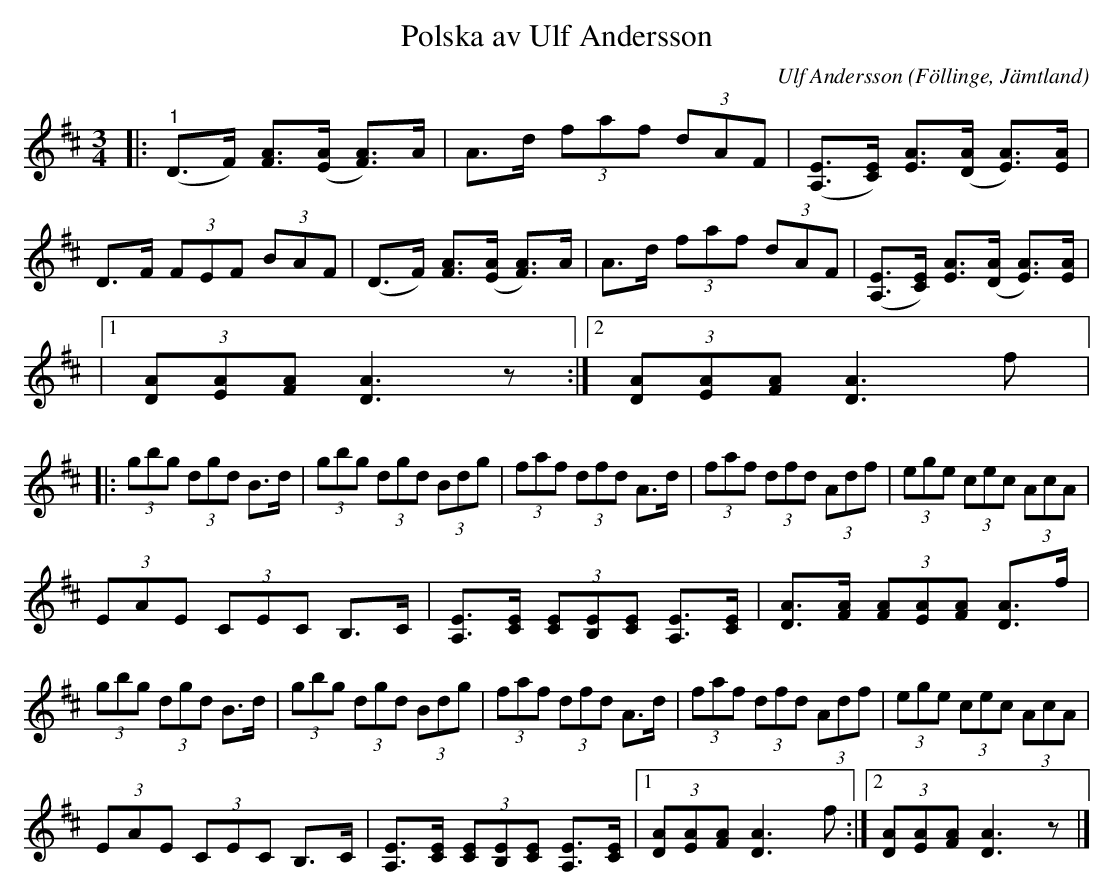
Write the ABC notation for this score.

X:1
T:Polska av Ulf Andersson
C:Ulf Andersson
O:Föllinge, Jämtland
L:1/8
M:3/4
K:D
|:"^1" (D>F) [FA]>([EA] [FA]>)A | A>d (3faf (3dAF | ([A,E]>[CE]) [EA]>([DA] [EA]>)[EA] |
D>F (3FEF (3BAF | (D>F) [FA]>([EA] [FA]>)A | A>d (3faf (3dAF | ([A,E]>[CE]) [EA]>([DA] [EA]>)[EA] |
|1 (3[DA][EA][FA] [DA]3 z :|2 (3[DA][EA][FA] [DA]3 f |:
(3gbg (3dgd B>d | (3gbg (3dgd (3Bdg | (3faf (3dfd A>d | (3faf (3dfd (3Adf | (3ege (3cec (3AcA |
(3EAE (3CEC B,>C | [A,E]>[CE] (3[CE][B,E][CE] [A,E]>[CE] | [DA]>[FA] (3[FA][EA][FA] [DA]>f |
(3gbg (3dgd B>d | (3gbg (3dgd (3Bdg | (3faf (3dfd A>d | (3faf (3dfd (3Adf | (3ege (3cec (3AcA |
(3EAE (3CEC B,>C | [A,E]>[CE] (3[CE][B,E][CE] [A,E]>[CE] |1 (3[DA][EA][FA] [DA]3 f :|2 (3[DA][EA][FA] [DA]3 z |]
